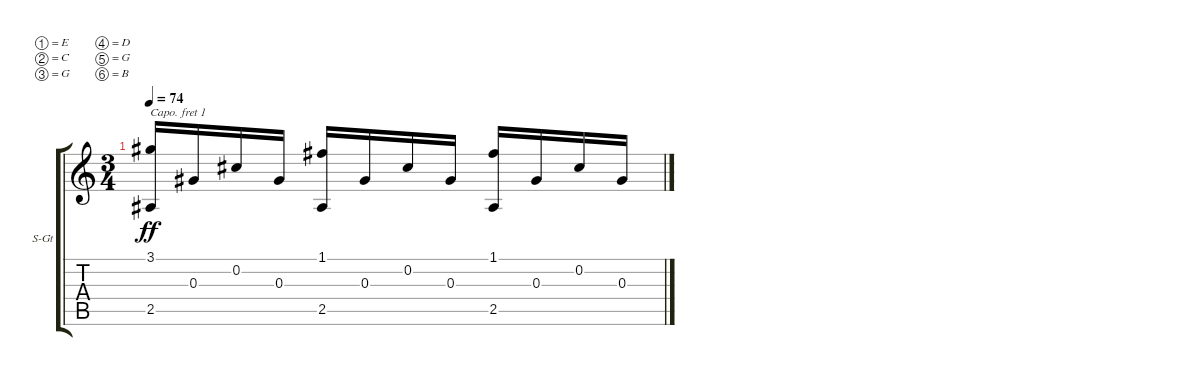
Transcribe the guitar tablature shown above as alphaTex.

\defaultSystemsLayout 4
\bracketExtendMode groupsimilarinstruments
\firstSystemTrackNameOrientation horizontal
\otherSystemsTrackNameOrientation horizontal
\track ("Steel Guitar" "S-Gt") {instrument acousticguitarsteel}
\staff {score tabs}
\capo 1
\tuning (E4 C4 G3 D3 G2 B1)
\ts (3 4)
\tempo 74
\clef g2
\ks c
(3.1 2.5).16{dy ff} 0.3.16 0.2.16 0.3.16 (1.1 2.5).16 0.3.16 0.2.16 0.3.16 (1.1 2.5).16 0.3.16 0.2.16 0.3.16
